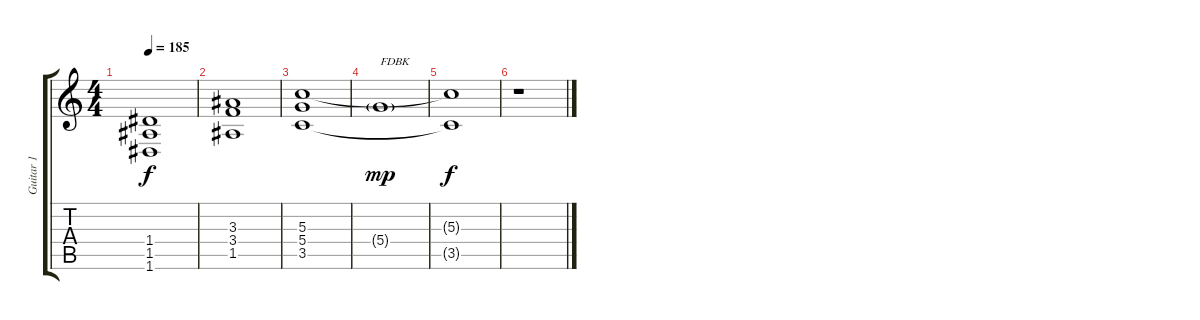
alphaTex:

\track ("Guitar 1" "Guitar 1") {instrument distortionguitar}
\staff {score tabs}
\tuning (E4 B3 G3 D3 A2 D2) {hide}
\ts (4 4)
\tempo 185
\clef g2
\ks c
(1.4 1.5 1.6).1{dy f} |
(3.3 3.4 1.5).1 |
(5.3 5.4 3.5).1 |
5.4{g}.1{txt "FDBK" dy mp} |
(5.3{t} 3.5{t}).1{dy f} |
r.1
